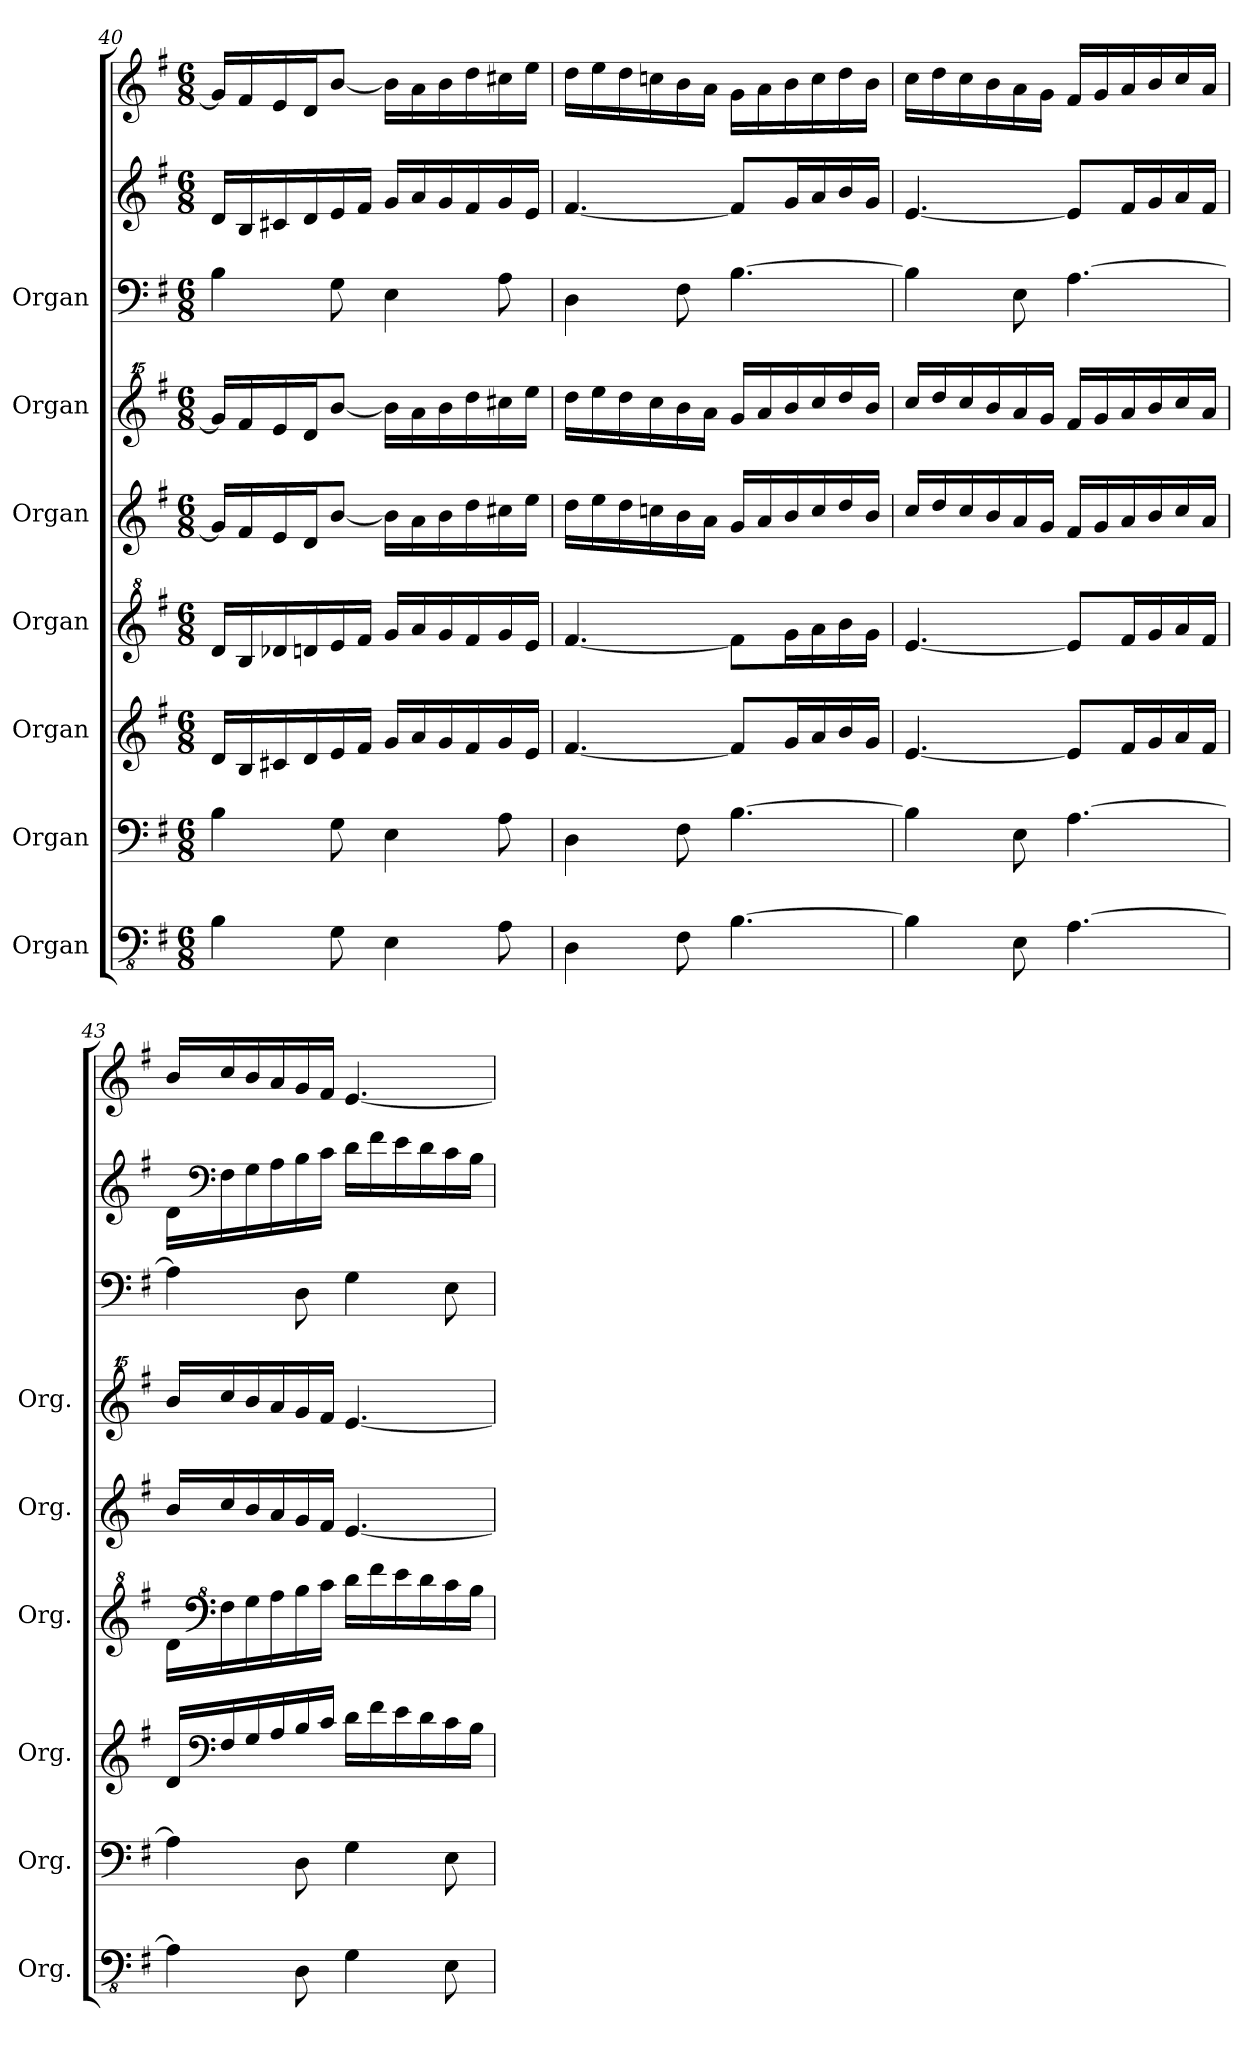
**kern	**kern	**kern	**kern	**kern	**kern	**kern	**kern	**kern
*part7	*part6	*part5	*part4	*part3	*part2	*part1	*part1	*part1
*staff9	*staff8	*staff7	*staff6	*staff5	*staff4	*staff3	*staff2	*staff1
*I"Organ	*I"Organ	*I"Organ	*I"Organ	*I"Organ	*I"Organ	*I"Organ	*	*
*I'Org.	*I'Org.	*I'Org.	*I'Org.	*I'Org.	*I'Org.	*	*	*
*clefFv4	*clefF4	*clefG2	*clefG^2	*clefG2	*clefG^^2	*clefF4	*clefG2	*clefG2
*k[f#]	*k[f#]	*k[f#]	*k[f#]	*k[f#]	*k[f#]	*k[f#]	*k[f#]	*k[f#]
*M6/8	*M6/8	*M6/8	*M6/8	*M6/8	*M6/8	*M6/8	*M6/8	*M6/8
=40	=40	=40	=40	=40	=40	=40	=40	=40
4BB\	4B\	16d/LL	16dd/LL	16g/LL]	16ggg/LL]	4B\	16d/LL	16g/LL]
.	.	16B/	16b/	16f#/	16fff#/	.	16B/	16f#/
.	.	16c#X/	16dd-X/	16e/	16eee/	.	16c#X/	16e/
.	.	16d/	16ddn/	16d/J	16ddd/J	.	16d/	16d/J
8GG\	8G\	16e/	16ee/	[8b/J	[8bbb/J	8G\	16e/	[8b/J
.	.	16f#/JJ	16ff#/JJ	.	.	.	16f#/JJ	.
4EE\	4E\	16g/LL	16gg/LL	16b\LL]	16bbb\LL]	4E\	16g/LL	16b\LL]
.	.	16a/	16aa/	16a\	16aaa\	.	16a/	16a\
.	.	16g/	16gg/	16b\	16bbb\	.	16g/	16b\
.	.	16f#/	16ff#/	16dd\	16dddd\	.	16f#/	16dd\
8AA\	8A\	16g/	16gg/	16cc#X\	16cccc#X\	8A\	16g/	16cc#X\
.	.	16e/JJ	16ee/JJ	16ee\JJ	16eeee\JJ	.	16e/JJ	16ee\JJ
!!LO:PB:g=z
=41	=41	=41	=41	=41	=41	=41	=41	=41
4DD\	4D\	[4.f#/	[4.ff#/	16dd\LL	16dddd\LL	4D\	[4.f#/	16dd\LL
.	.	.	.	16ee\	16eeee\	.	.	16ee\
.	.	.	.	16dd\	16dddd\	.	.	16dd\
.	.	.	.	16ccn\	16cccc\	.	.	16ccn\
8FF#\	8F#\	.	.	16b\	16bbb\	8F#\	.	16b\
.	.	.	.	16a\JJ	16aaa\JJ	.	.	16a\JJ
[4.BB\	[4.B\	8f#/L]	8ff#\L]	16g/LL	16ggg/LL	[4.B\	8f#/L]	16g\LL
.	.	.	.	16a/	16aaa/	.	.	16a\
.	.	16g/L	16gg\L	16b/	16bbb/	.	16g/L	16b\
.	.	16a/	16aa\	16cc/	16cccc/	.	16a/	16cc\
.	.	16b/	16bb\	16dd/	16dddd/	.	16b/	16dd\
.	.	16g/JJ	16gg\JJ	16b/JJ	16bbb/JJ	.	16g/JJ	16b\JJ
=42	=42	=42	=42	=42	=42	=42	=42	=42
4BB\]	4B\]	[4.e/	[4.ee/	16cc/LL	16cccc/LL	4B\]	[4.e/	16cc\LL
.	.	.	.	16dd/	16dddd/	.	.	16dd\
.	.	.	.	16cc/	16cccc/	.	.	16cc\
.	.	.	.	16b/	16bbb/	.	.	16b\
8EE\	8E\	.	.	16a/	16aaa/	8E\	.	16a\
.	.	.	.	16g/JJ	16ggg/JJ	.	.	16g\JJ
[4.AA\	[4.A\	8e/L]	8ee/L]	16f#/LL	16fff#/LL	[4.A\	8e/L]	16f#/LL
.	.	.	.	16g/	16ggg/	.	.	16g/
.	.	16f#/L	16ff#/L	16a/	16aaa/	.	16f#/L	16a/
.	.	16g/	16gg/	16b/	16bbb/	.	16g/	16b/
.	.	16a/	16aa/	16cc/	16cccc/	.	16a/	16cc/
.	.	16f#/JJ	16ff#/JJ	16a/JJ	16aaa/JJ	.	16f#/JJ	16a/JJ
=43	=43	=43	=43	=43	=43	=43	=43	=43
4AA\]	4A\]	16d/LL	16dd\LL	16b/LL	16bbb/LL	4A\]	16d\LL	16b/LL
*	*	*clefF4	*clefF^4	*	*	*	*clefF4	*
.	.	16F#/	16f#\	16cc/	16cccc/	.	16F#\	16cc/
.	.	16G/	16g\	16b/	16bbb/	.	16G\	16b/
.	.	16A/	16a\	16a/	16aaa/	.	16A\	16a/
8DD\	8D\	16B/	16b\	16g/	16ggg/	8D\	16B\	16g/
.	.	16c/JJ	16cc\JJ	16f#/JJ	16fff#/JJ	.	16c\JJ	16f#/JJ
4GG\	4G\	16d\LL	16dd\LL	[4.e/	[4.eee/	4G\	16d\LL	[4.e/
.	.	16f#\	16ff#\	.	.	.	16f#\	.
.	.	16e\	16ee\	.	.	.	16e\	.
.	.	16d\	16dd\	.	.	.	16d\	.
8EE\	8E\	16c\	16cc\	.	.	8E\	16c\	.
.	.	16B\JJ	16b\JJ	.	.	.	16B\JJ	.
=	=	=	=	=	=	=	=	=
*-	*-	*-	*-	*-	*-	*-	*-	*-
